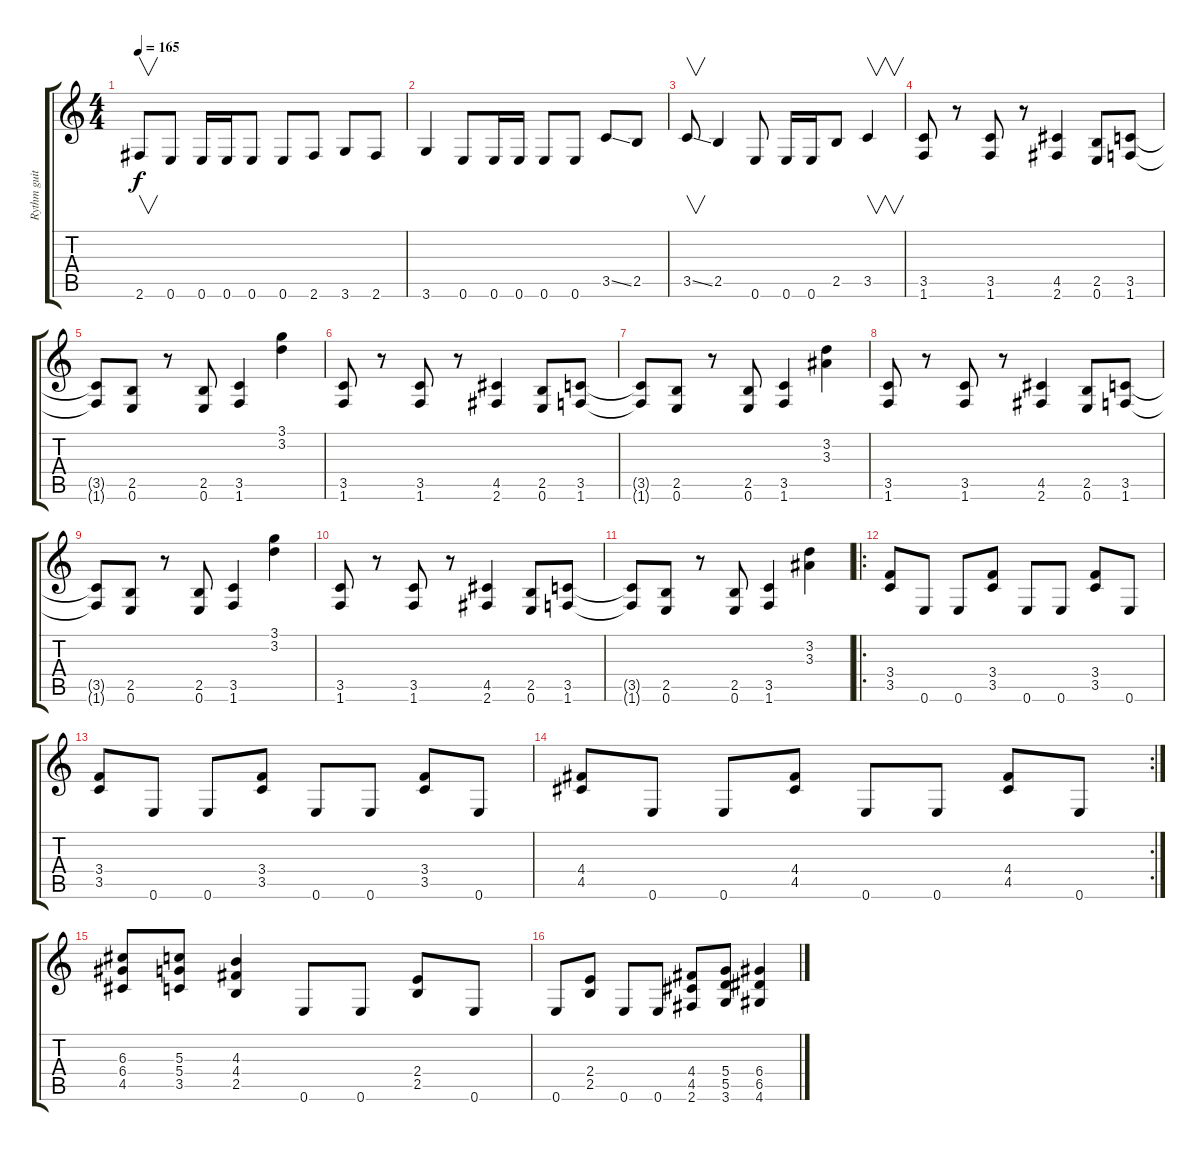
\track ("Rythm guitar" "Rythm guit") {instrument distortionguitar}
\staff {score tabs}
\tuning (E4 B3 G3 D3 A2 E2) {hide}
\ts (4 4)
\tempo 165
\clef g2
\ks c
2.6{t}.8{v dy f} 0.6.8 0.6.16 0.6.16 0.6.8 0.6.8 2.6.8 3.6.8 2.6.8 |
3.6.4 0.6.8 0.6.16 0.6.16 0.6.8 0.6.8 3.5{ss}.8 2.5.8 |
3.5{ss}.8{v} 2.5.4 0.6.8 0.6.16 0.6.16 2.5.8 3.5.4{v} |
(3.5 1.6).8 r.8 (3.5 1.6).8 r.8 (4.5 2.6).4 (2.5 0.6).8 (3.5 1.6).8 |
(3.5{t} 1.6{t}).8 (2.5 0.6).8 r.8 (2.5 0.6).8 (3.5 1.6).4 (3.1 3.2).4 |
(3.5 1.6).8 r.8 (3.5 1.6).8 r.8 (4.5 2.6).4 (2.5 0.6).8 (3.5 1.6).8 |
(3.5{t} 1.6{t}).8 (2.5 0.6).8 r.8 (2.5 0.6).8 (3.5 1.6).4 (3.2 3.3).4 |
(3.5 1.6).8 r.8 (3.5 1.6).8 r.8 (4.5 2.6).4 (2.5 0.6).8 (3.5 1.6).8 |
(3.5{t} 1.6{t}).8 (2.5 0.6).8 r.8 (2.5 0.6).8 (3.5 1.6).4 (3.1 3.2).4 |
(3.5 1.6).8 r.8 (3.5 1.6).8 r.8 (4.5 2.6).4 (2.5 0.6).8 (3.5 1.6).8 |
(3.5{t} 1.6{t}).8 (2.5 0.6).8 r.8 (2.5 0.6).8 (3.5 1.6).4 (3.2 3.3).4 |
\ro
(3.4 3.5).8 0.6.8 0.6.8 (3.4 3.5).8 0.6.8 0.6.8 (3.4 3.5).8 0.6.8 |
(3.4 3.5).8 0.6.8 0.6.8 (3.4 3.5).8 0.6.8 0.6.8 (3.4 3.5).8 0.6.8 |
\rc 2
(4.4 4.5).8 0.6.8 0.6.8 (4.4 4.5).8 0.6.8 0.6.8 (4.4 4.5).8 0.6.8 |
(6.3 6.4 4.5).8 (5.3 5.4 3.5).8 (4.3 4.4 2.5).4 0.6.8 0.6.8 (2.4 2.5).8 0.6.8 |
0.6.8 (2.4 2.5).8 0.6.8 0.6.8 (4.4 4.5 2.6).8 (5.4 5.5 3.6).8 (6.4 6.5 4.6).4
